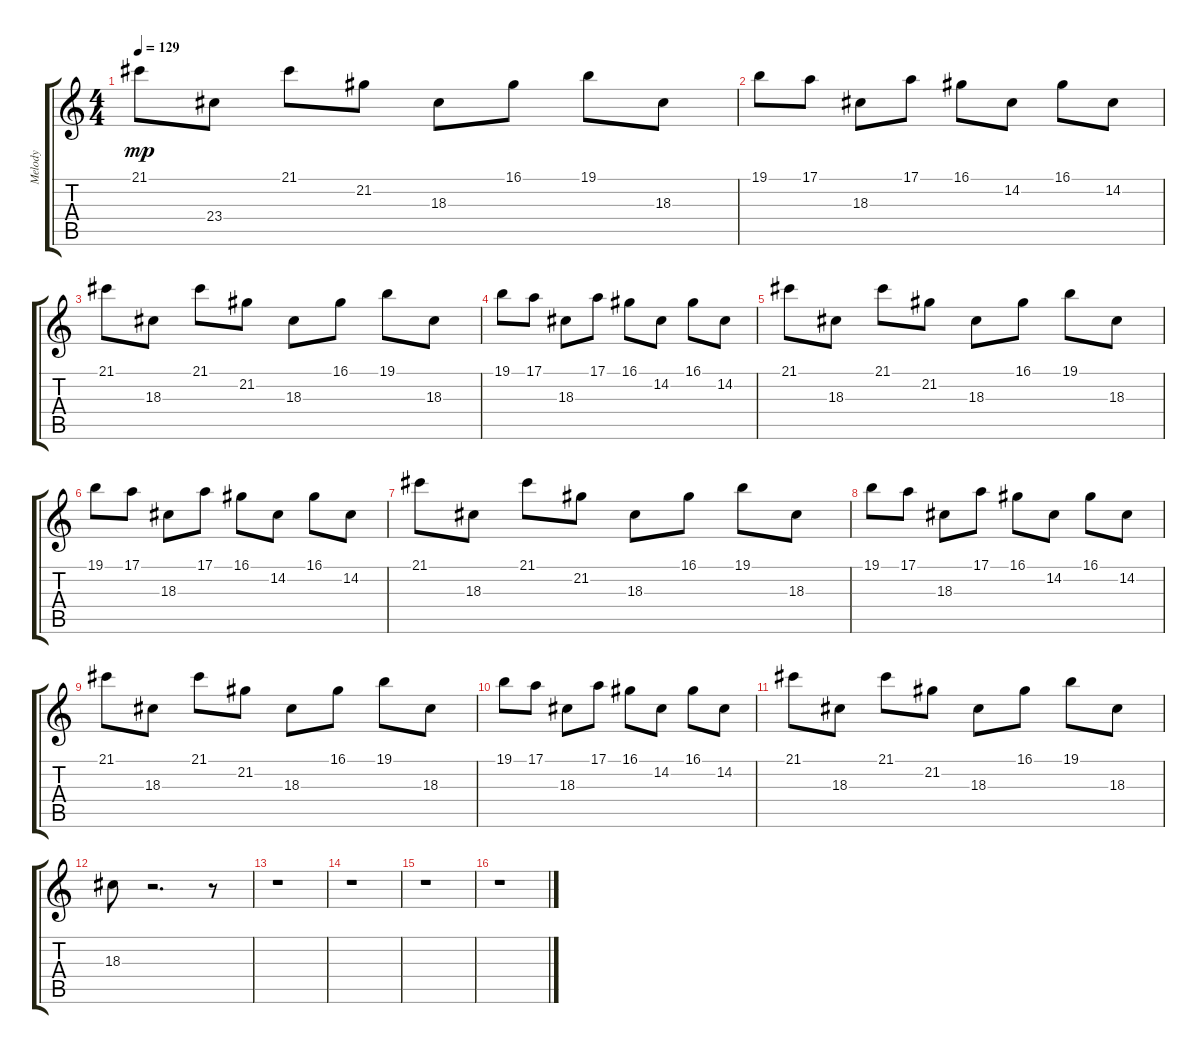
\track ("Melody" "Melody") {instrument lead1square}
\staff {score tabs}
\tuning (E4 B3 G3 D3 A2 E2) {hide}
\ts (4 4)
\tempo 129
\clef g2
\ks c
21.1.8{dy mp} 23.4.8 21.1.8 21.2.8 18.3.8 16.1.8 19.1.8 18.3.8 |
19.1.8 17.1.8 18.3.8 17.1.8 16.1.8 14.2.8 16.1.8 14.2.8 |
21.1.8 18.3.8 21.1.8 21.2.8 18.3.8 16.1.8 19.1.8 18.3.8 |
19.1.8 17.1.8 18.3.8 17.1.8 16.1.8 14.2.8 16.1.8 14.2.8 |
21.1.8 18.3.8 21.1.8 21.2.8 18.3.8 16.1.8 19.1.8 18.3.8 |
19.1.8 17.1.8 18.3.8 17.1.8 16.1.8 14.2.8 16.1.8 14.2.8 |
21.1.8 18.3.8 21.1.8 21.2.8 18.3.8 16.1.8 19.1.8 18.3.8 |
19.1.8 17.1.8 18.3.8 17.1.8 16.1.8 14.2.8 16.1.8 14.2.8 |
21.1.8 18.3.8 21.1.8 21.2.8 18.3.8 16.1.8 19.1.8 18.3.8 |
19.1.8 17.1.8 18.3.8 17.1.8 16.1.8 14.2.8 16.1.8 14.2.8 |
21.1.8 18.3.8 21.1.8 21.2.8 18.3.8 16.1.8 19.1.8 18.3.8 |
18.3.8 r.2{d} r.8 |
r.1 |
r.1 |
r.1 |
r.1
